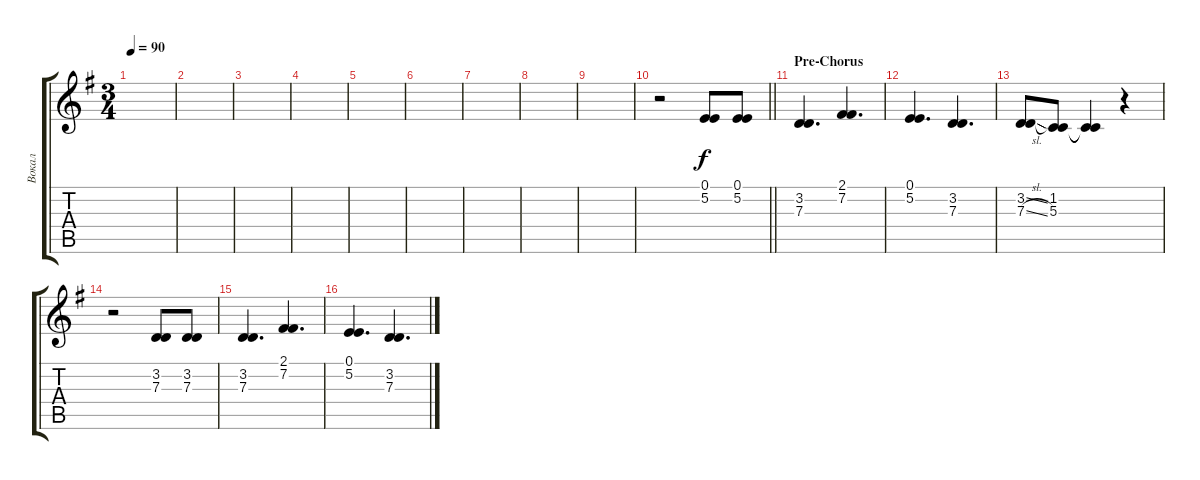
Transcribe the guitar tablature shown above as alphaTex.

\track ("Вокал" "Вокал") {instrument trumpet}
\staff {score tabs}
\tuning (E4 B3 G3 D3 A2 E2) {hide}
\ts (3 4)
\tempo 90
\clef g2
\ks eminor
|
|
|
|
|
|
|
|
|
\barLineRight lightlight
r.2 (0.1 5.2).8 (0.1 5.2).8 |
\section ("" "Pre-Chorus")
(3.2 7.3).4{d} (2.1 7.2).4{d} |
(0.1 5.2).4{d} (3.2 7.3).4{d} |
(3.2{sl} 7.3{sl}).8 (1.2 5.3).8 (1.2{t} 5.3{t}).4 r.4 |
r.2 (3.2 7.3).8 (3.2 7.3).8 |
(3.2 7.3).4{d} (2.1 7.2).4{d} |
(0.1 5.2).4{d} (3.2 7.3).4{d}
